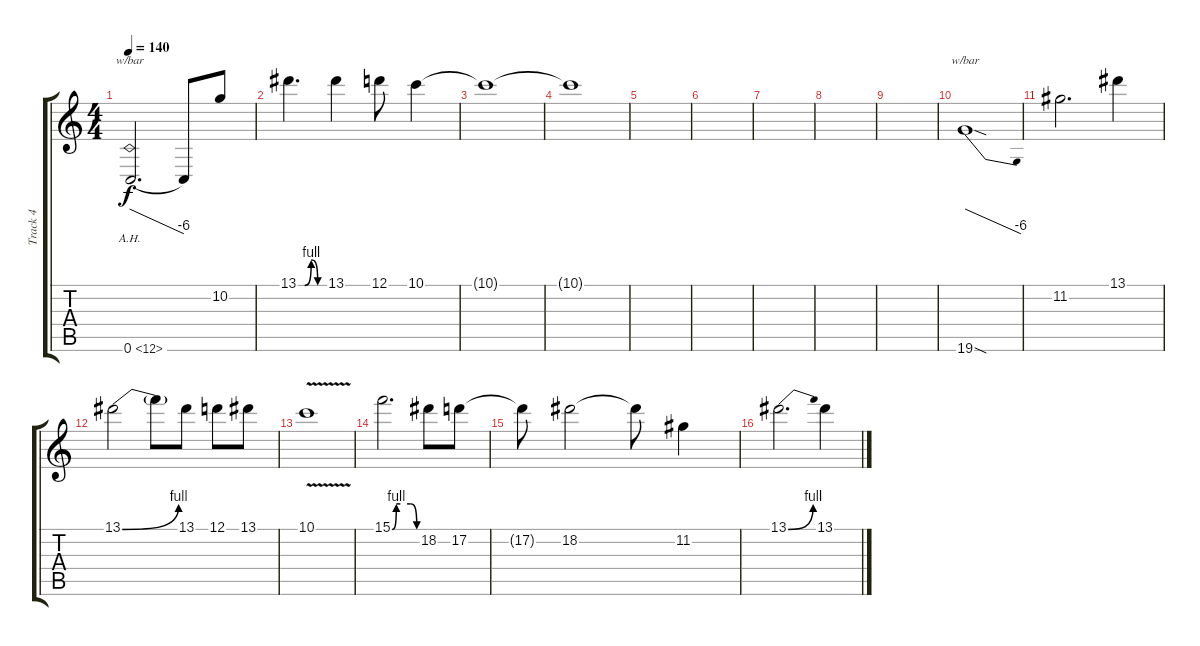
\track ("Track 4" "Track 4") {instrument distortionguitar}
\staff {score tabs}
\tuning (D4 A3 F3 C3 G2 C2) {hide}
\ts (4 4)
\tempo 140
\clef g2
\ks c
0.6{ah 12}.2{d tbe (dive default 0 0 60 -24) dy f} 0.6{t}.8 10.2.8 |
13.1{be (custom 0 0 15 0 30 4 45 0 60 0)}.4{d} 13.1.4 12.1.8 10.1.4 |
10.1{t}.1 |
10.1{t}.1 |
|
|
|
|
|
19.6{sod}.1{tbe (dive default 0 0 60 -24)} |
11.2.2{d} 13.1.4 |
13.1{be (bend 0 0 60 4)}.2 13.1{t}.8 13.1.8 12.1.8 13.1.8 |
10.1{v}.1 |
15.1{be (custom 0 0 10 4 20 4 45 4 60 0)}.2{d} 18.2.8 17.2.8 |
17.2{t}.8 18.2.2 18.2{t}.8 11.2.4 |
13.1{be (bend 0 0 60 4)}.2{d} 13.1.4
